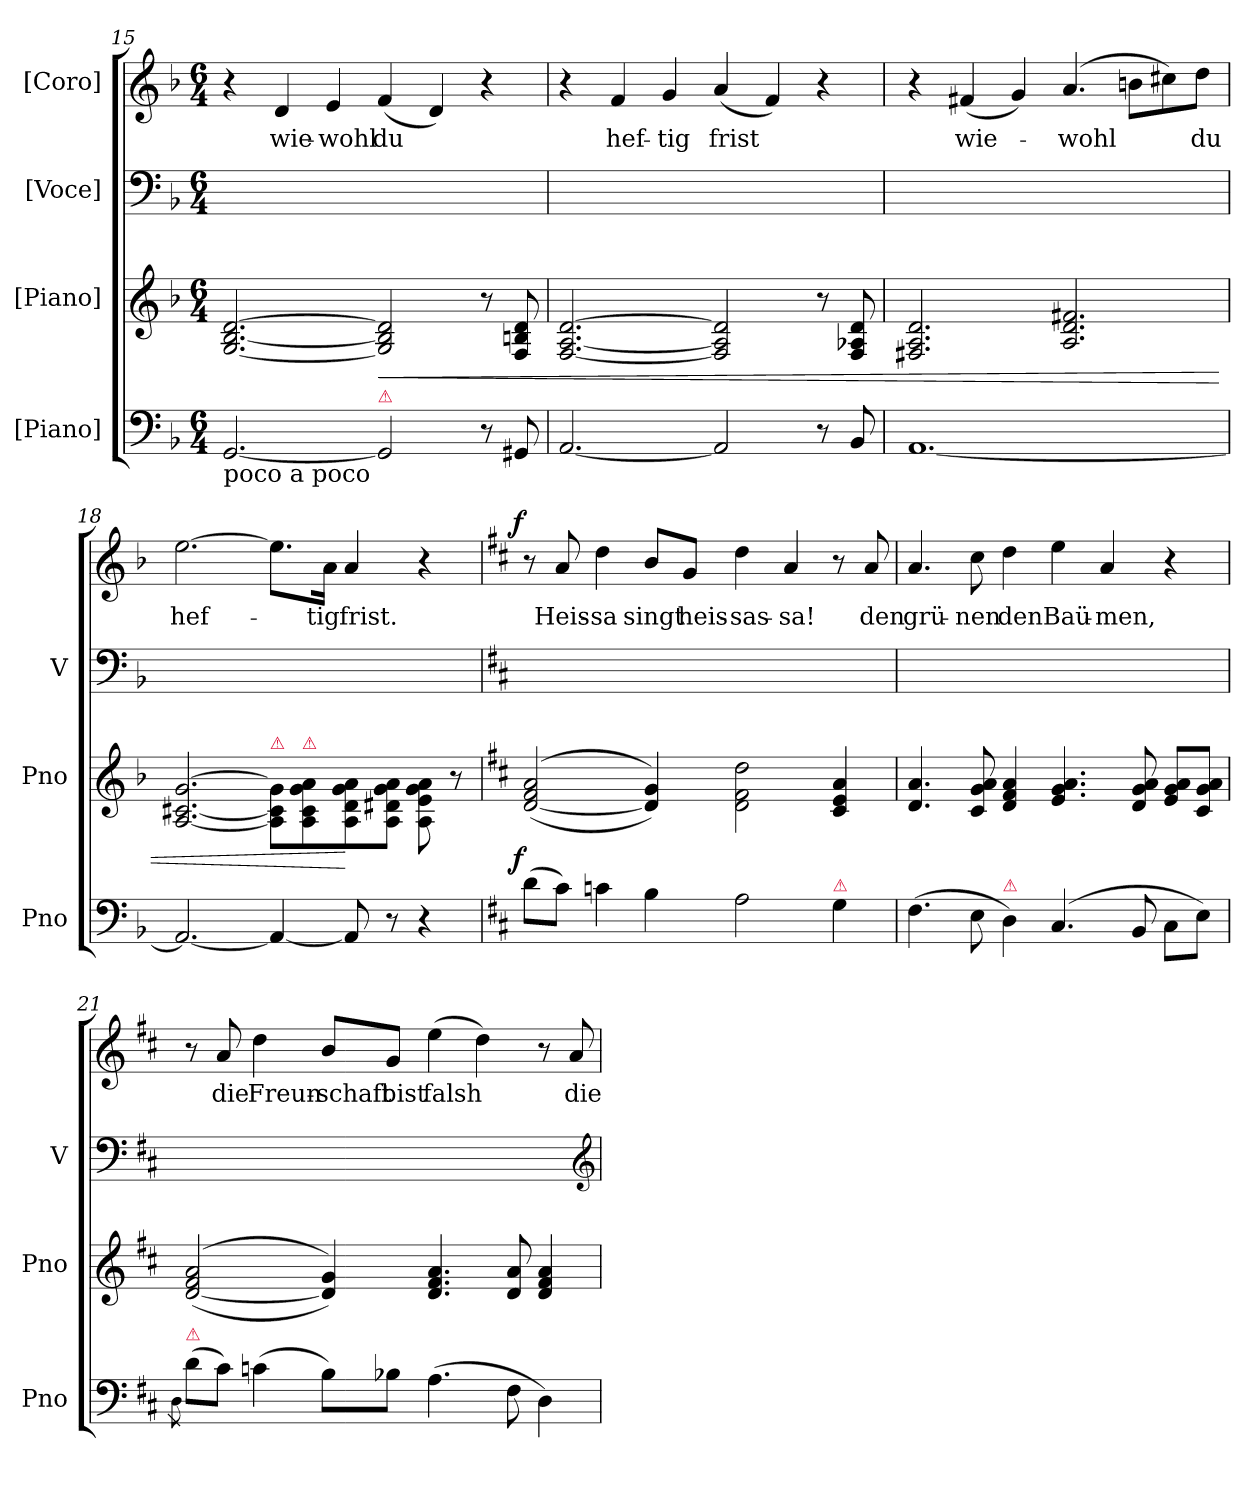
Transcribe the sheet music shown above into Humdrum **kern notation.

**kern	**kern	**dynam	**kern	**kern	**text	**dynam
*part4	*part3	*part3	*part2	*part1	*part1	*part1
*staff4	*staff3	*staff3	*staff2	*staff1	*staff1	*staff1
*I"[Piano]	*I"[Piano]	*	*I"[Voce]	*I"[Coro]	*	*
*I'Pno	*I'Pno	*	*I'V	*	*	*
*clefF4	*clefG2	*	*clefF4	*clefG2	*	*
*k[b-]	*k[b-]	*	*k[b-]	*k[b-]	*	*
*d:	*d:	*	*d:	*d:	*	*
*M6/4	*M6/4	*	*M6/4	*M6/4	*	*
=15	=15	=15	=15	=15	=15	=15
!LO:TX:b:t=poco a poco	!	!	!	!	!	!
[2.GG/	[2.G/ [2.B-/ [2.d/	.	1.ryy	4r	.	.
.	.	.	.	4d/	wie-	.
.	.	.	.	4e/	-wohl	.
!	!LO:TX:b:color=crimson:t=⚠	!	!	!	!	!
!	!	!LO:HP:b	!	!	!	!
2GG/]	2G]/ 2B-]/ 2d]/	<	.	(>4f/	du	.
.	.	.	.	4d/)	.	.
8r	8r	.	.	4r	.	.
8GG#X/	8F/ 8Bn/ 8d/	.	.	.	.	.
=16	=16	=16	=16	=16	=16	=16
[2.AA/	[2.F/ [2.A/ [2.d/	.	1.ryy	4r	.	.
.	.	.	.	4f/	hef-	.
.	.	.	.	4g/	-tig	.
2AA/]	2F]/ 2A]/ 2d]/	.	.	(>4a/	frist	.
.	.	.	.	4f/)	.	.
8r	8r	.	.	4r	.	.
8BB-/	8F/ 8A-X/ 8d/	.	.	.	.	.
=17	=17	=17	=17	=17	=17	=17
[<1.AA	2.F#X/ 2.A/ 2.d/	.	1.ryy	4r	.	.
.	.	.	.	(<4f#X/	wie-	.
.	.	.	.	4g/)	.	.
.	2.A/ 2.d/ 2.f#X/	.	.	(>4.a/	-wohl	.
.	.	.	.	8bn\L	.	.
.	.	.	.	8cc#X\)	.	.
.	.	.	.	8dd\J	du	.
=18	=18	=18	=18	=18	=18	=18
2.AA/_>	[2.A/ [2.c#X/ [2.g/	.	1.ryy	[2.ee\	hef-	.
!	!LO:TX:a:color=crimson:t=⚠	!	!	!	!	!
4AA/_	8A]\ 8c#]\ 8g]\L	.	.	8.ee\L]	.	.
!	!LO:TX:a:color=crimson:t=⚠	!	!	!	!	!
.	8A\ 8c#\ 8g\ 8a\	.	.	.	.	.
.	.	.	.	16a\Jk	-tig	.
8AA/]	8A\ 8d\ 8g\ 8a\	[	.	4a/	frist.	.
8r	8A\ 8d#X\ 8g\ 8a\J	.	.	.	.	.
4r	8A\ 8e\ 8g\ 8a\	.	.	4r	.	.
.	8r	.	.	.	.	.
=19	=19	=19	=19	=19	=19	=19
*k[f#c#]	*k[f#c#]	*	*k[f#c#]	*k[f#c#]	*	*
!	!	!LO:DY:rj	!	!	!	!LO:DY:b:rj
(>8d\L	(>(<[2d/ 2f#/ 2a/	f	1.ryy	8r	.	f
8c#\J)	.	.	.	8a/	Heis-	.
4cn\	.	.	.	4dd\	-sa	.
4B\	4d]/ 4g/))	.	.	8b/L	singt	.
.	.	.	.	8g/J	heis-	.
2A\	2d\ 2f#\ 2dd\	.	.	4dd\	-sas-	.
.	.	.	.	4a/	-sa!	.
!LO:TX:a:color=crimson:t=⚠	!	!	!	!	!	!
4G\	4c#/ 4e/ 4a/	.	.	8r	.	.
.	.	.	.	8a/	den	.
=20	=20	=20	=20	=20	=20	=20
(>4.F#\	4.d/ 4.a/	.	1.ryy	4.a/	grü-	.
8E\	8c#/ 8g/ 8a/	.	.	8cc#\	-nen	.
!LO:TX:a:color=crimson:t=⚠	!	!	!	!	!	!
4D\)	4d/ 4f#/ 4a/	.	.	4dd\	den	.
(>4.C#/	4.e/ 4.g/ 4.a/	.	.	4ee\	Baü-	.
.	.	.	.	4a/	-men,	.
8BB/	8d/ 8g/ 8a/	.	.	.	.	.
8C#\L	8e/ 8g/ 8a/L	.	.	4r	.	.
8E\J)	8c#/ 8g/ 8a/J	.	.	.	.	.
=21	=21	=21	=21	=21	=21	=21
8qD\	.	.	.	.	.	.
!LO:TX:a:color=crimson:t=⚠	!	!	!	!	!	!
(>8d\L	(>(<[2d/ 2f#/ 2a/	.	1.ryy	8r	.	.
8c#\J)	.	.	.	8a/	die	.
(>4cn\	.	.	.	4dd\	Freun-	.
8B\L)	4d]/ 4g/))	.	.	8b/L	-schaft	.
8B-X\J	.	.	.	8g/J	bist	.
(>4.A\	4.d/ 4.f#/ 4.a/	.	.	(>4ee\	falsh	.
.	.	.	.	4dd\)	.	.
8F#\	8d/ 8a/	.	.	.	.	.
4D\)	4d/ 4f#/ 4a/	.	.	8r	.	.
.	.	.	.	8a/	die	.
*	*	*	*clefG2	*	*	*
=	=	=	=	=	=	=
*-	*-	*-	*-	*-	*-	*-
